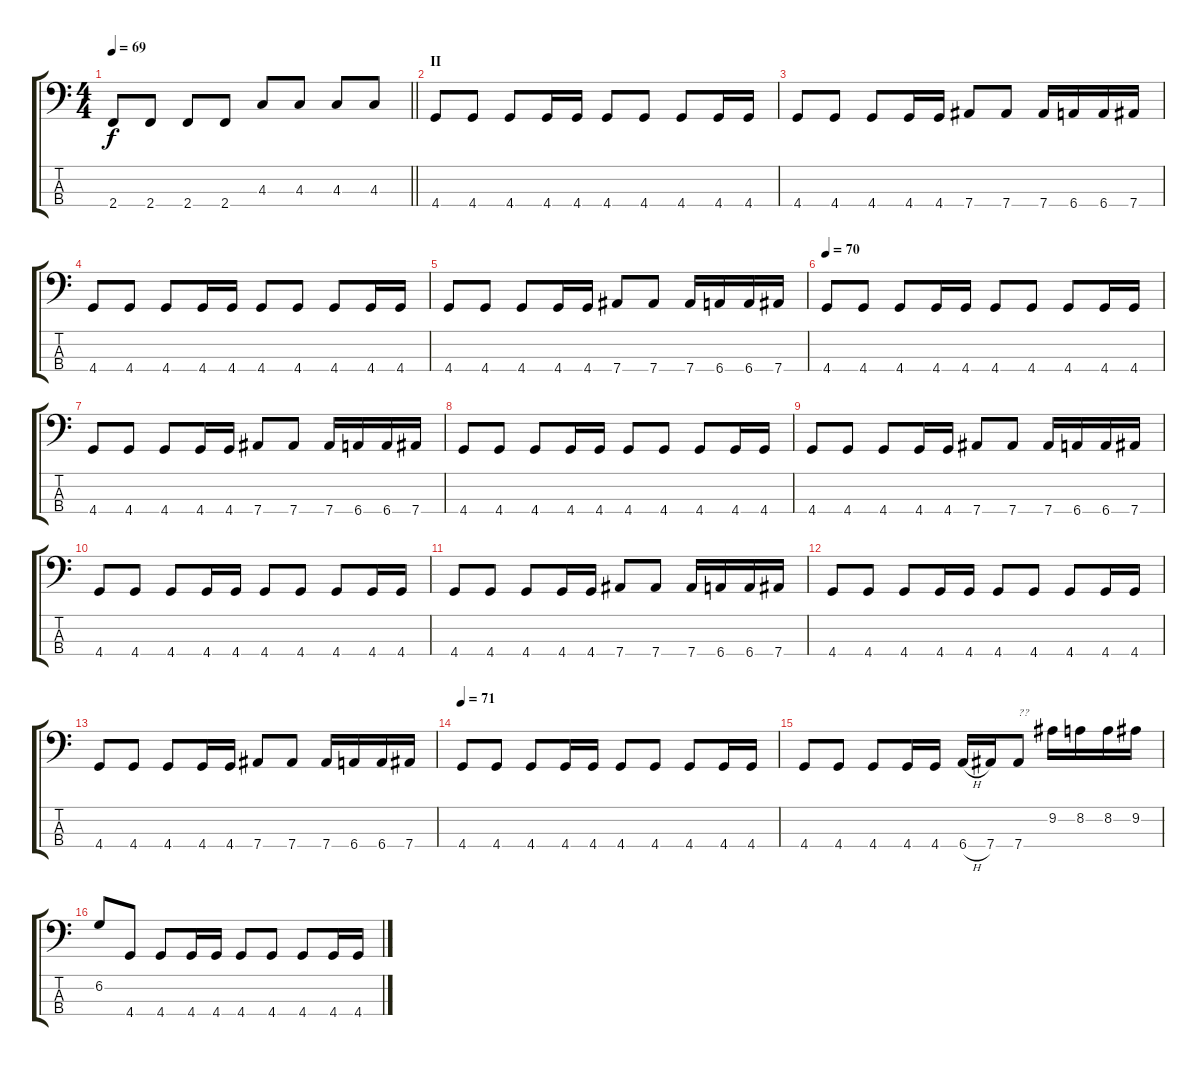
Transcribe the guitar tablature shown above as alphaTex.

\track "" {instrument electricbassfinger}
\staff {score tabs}
\tuning (Gb2 Db2 Ab1 Eb1) {hide}
\ts (4 4)
\tempo 69
\clef f4
\barLineRight lightlight
\ks c
2.4.8{dy f} 2.4.8 2.4.8 2.4.8 4.3.8 4.3.8 4.3.8 4.3.8 |
\section ("" "II")
4.4.8 4.4.8 4.4.8 4.4.16 4.4.16 4.4.8 4.4.8 4.4.8 4.4.16 4.4.16 |
4.4.8 4.4.8 4.4.8 4.4.16 4.4.16 7.4.8 7.4.8 7.4.16 6.4.16 6.4.16 7.4.16 |
4.4.8 4.4.8 4.4.8 4.4.16 4.4.16 4.4.8 4.4.8 4.4.8 4.4.16 4.4.16 |
4.4.8 4.4.8 4.4.8 4.4.16 4.4.16 7.4.8 7.4.8 7.4.16 6.4.16 6.4.16 7.4.16 |
\tempo 70
4.4.8 4.4.8 4.4.8 4.4.16 4.4.16 4.4.8 4.4.8 4.4.8 4.4.16 4.4.16 |
4.4.8 4.4.8 4.4.8 4.4.16 4.4.16 7.4.8 7.4.8 7.4.16 6.4.16 6.4.16 7.4.16 |
4.4.8 4.4.8 4.4.8 4.4.16 4.4.16 4.4.8 4.4.8 4.4.8 4.4.16 4.4.16 |
4.4.8 4.4.8 4.4.8 4.4.16 4.4.16 7.4.8 7.4.8 7.4.16 6.4.16 6.4.16 7.4.16 |
4.4.8 4.4.8 4.4.8 4.4.16 4.4.16 4.4.8 4.4.8 4.4.8 4.4.16 4.4.16 |
4.4.8 4.4.8 4.4.8 4.4.16 4.4.16 7.4.8 7.4.8 7.4.16 6.4.16 6.4.16 7.4.16 |
4.4.8 4.4.8 4.4.8 4.4.16 4.4.16 4.4.8 4.4.8 4.4.8 4.4.16 4.4.16 |
4.4.8 4.4.8 4.4.8 4.4.16 4.4.16 7.4.8 7.4.8 7.4.16 6.4.16 6.4.16 7.4.16 |
\tempo 71
4.4.8 4.4.8 4.4.8 4.4.16 4.4.16 4.4.8 4.4.8 4.4.8 4.4.16 4.4.16 |
4.4.8 4.4.8 4.4.8 4.4.16 4.4.16 6.4{h}.16 7.4.16 7.4.8{txt "??"} 9.2.16 8.2.16 8.2.16 9.2.16 |
6.2.8 4.4.8 4.4.8 4.4.16 4.4.16 4.4.8 4.4.8 4.4.8 4.4.16 4.4.16
